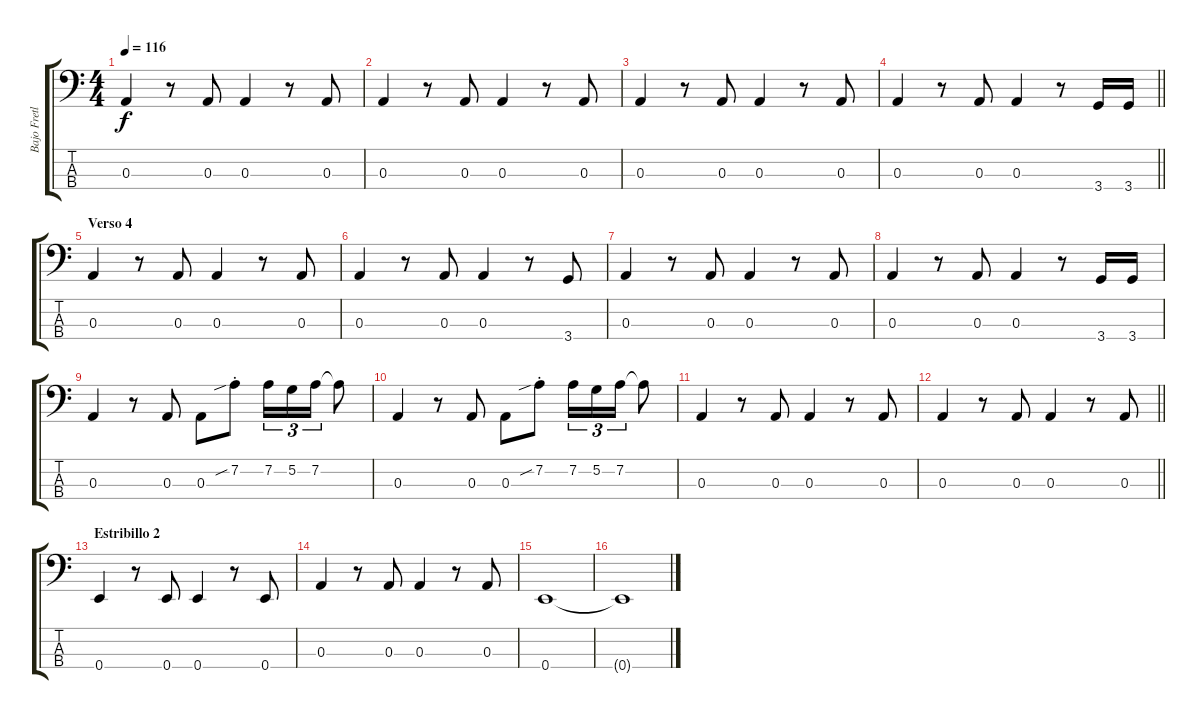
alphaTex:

\track ("Bajo Fretless" "Bajo Fretl") {instrument fretlessbass}
\staff {score tabs}
\tuning (G2 D2 A1 E1) {hide}
\ts (4 4)
\tempo 116
\clef f4
\ks c
0.3.4{dy f} r.8 0.3.8 0.3.4 r.8 0.3.8 |
0.3.4 r.8 0.3.8 0.3.4 r.8 0.3.8 |
0.3.4 r.8 0.3.8 0.3.4 r.8 0.3.8 |
\barLineRight lightlight
0.3.4 r.8 0.3.8 0.3.4 r.8 3.4.16 3.4.16 |
\section ("" "Verso 4")
0.3.4 r.8 0.3.8 0.3.4 r.8 0.3.8 |
0.3.4 r.8 0.3.8 0.3.4 r.8 3.4.8 |
0.3.4 r.8 0.3.8 0.3.4 r.8 0.3.8 |
0.3.4 r.8 0.3.8 0.3.4 r.8 3.4.16 3.4.16 |
0.3.4 r.8 0.3.8 0.3.8 7.2{sib st}.8 7.2.16{tu (3 2)} 5.2.16{tu (3 2)} 7.2.16{tu (3 2)} 7.2{t}.8 |
0.3.4 r.8 0.3.8 0.3.8 7.2{sib st}.8 7.2.16{tu (3 2)} 5.2.16{tu (3 2)} 7.2.16{tu (3 2)} 7.2{t}.8 |
0.3.4 r.8 0.3.8 0.3.4 r.8 0.3.8 |
\barLineRight lightlight
0.3.4 r.8 0.3.8 0.3.4 r.8 0.3.8 |
\section ("" "Estribillo 2")
0.4.4 r.8 0.4.8 0.4.4 r.8 0.4.8 |
0.3.4 r.8 0.3.8 0.3.4 r.8 0.3.8 |
0.4.1 |
0.4{t}.1
